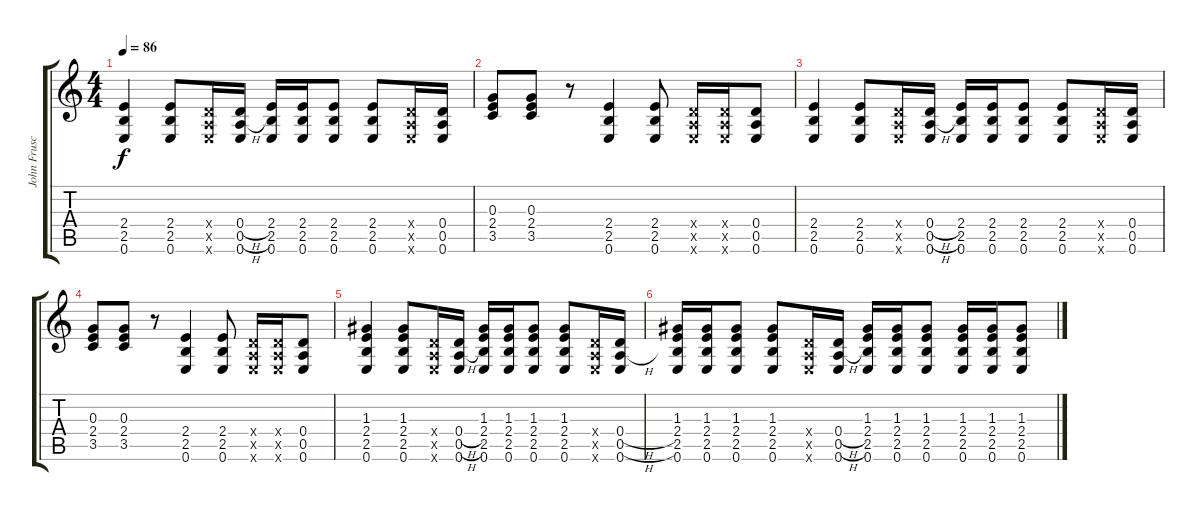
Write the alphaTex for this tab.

\track ("John Frusciante 2" "John Frusc") {instrument overdrivenguitar}
\staff {score tabs}
\tuning (E4 B3 G3 D3 A2 E2) {hide}
\ts (4 4)
\tempo 86
\clef g2
\ks c
(2.4 2.5 0.6).4{dy f} (2.4 2.5 0.6).8 (0.4{x} 0.5{x} 0.6{x}).16 (0.4{h} 0.5{h} 0.6).16 (2.4 2.5 0.6).16 (2.4 2.5 0.6).16 (2.4 2.5 0.6).8 (2.4 2.5 0.6).8 (0.4{x} 0.5{x} 0.6{x}).16 (0.4 0.5 0.6).16 |
(0.3 2.4 3.5).8 (0.3 2.4 3.5).8 r.8 (2.4 2.5 0.6).4 (2.4 2.5 0.6).8 (0.4{x} 0.5{x} 0.6{x}).16 (0.4{x} 0.5{x} 0.6{x}).16 (0.4 0.5 0.6).8 |
(2.4 2.5 0.6).4 (2.4 2.5 0.6).8 (0.4{x} 0.5{x} 0.6{x}).16 (0.4{h} 0.5{h} 0.6).16 (2.4 2.5 0.6).16 (2.4 2.5 0.6).16 (2.4 2.5 0.6).8 (2.4 2.5 0.6).8 (0.4{x} 0.5{x} 0.6{x}).16 (0.4 0.5 0.6).16 |
(0.3 2.4 3.5).8 (0.3 2.4 3.5).8 r.8 (2.4 2.5 0.6).4 (2.4 2.5 0.6).8 (0.4{x} 0.5{x} 0.6{x}).16 (0.4{x} 0.5{x} 0.6{x}).16 (0.4 0.5 0.6).8 |
(1.3 2.4 2.5 0.6).4 (1.3 2.4 2.5 0.6).8 (0.4{x} 0.5{x} 0.6{x}).16 (0.4{h} 0.5{h} 0.6).16 (1.3 2.4 2.5 0.6).16 (1.3 2.4 2.5 0.6).16 (1.3 2.4 2.5 0.6).8 (1.3 2.4 2.5 0.6).8 (0.4{x} 0.5{x} 0.6{x}).16 (0.4{h} 0.5{h} 0.6).16 |
(1.3 2.4 2.5 0.6).16 (1.3 2.4 2.5 0.6).16 (1.3 2.4 2.5 0.6).8 (1.3 2.4 2.5 0.6).8 (0.4{x} 0.5{x} 0.6{x}).16 (0.4{h} 0.5{h} 0.6).16 (1.3 2.4 2.5 0.6).16 (1.3 2.4 2.5 0.6).16 (1.3 2.4 2.5 0.6).8 (1.3 2.4 2.5 0.6).16 (1.3 2.4 2.5 0.6).16 (1.3 2.4 2.5 0.6).8
